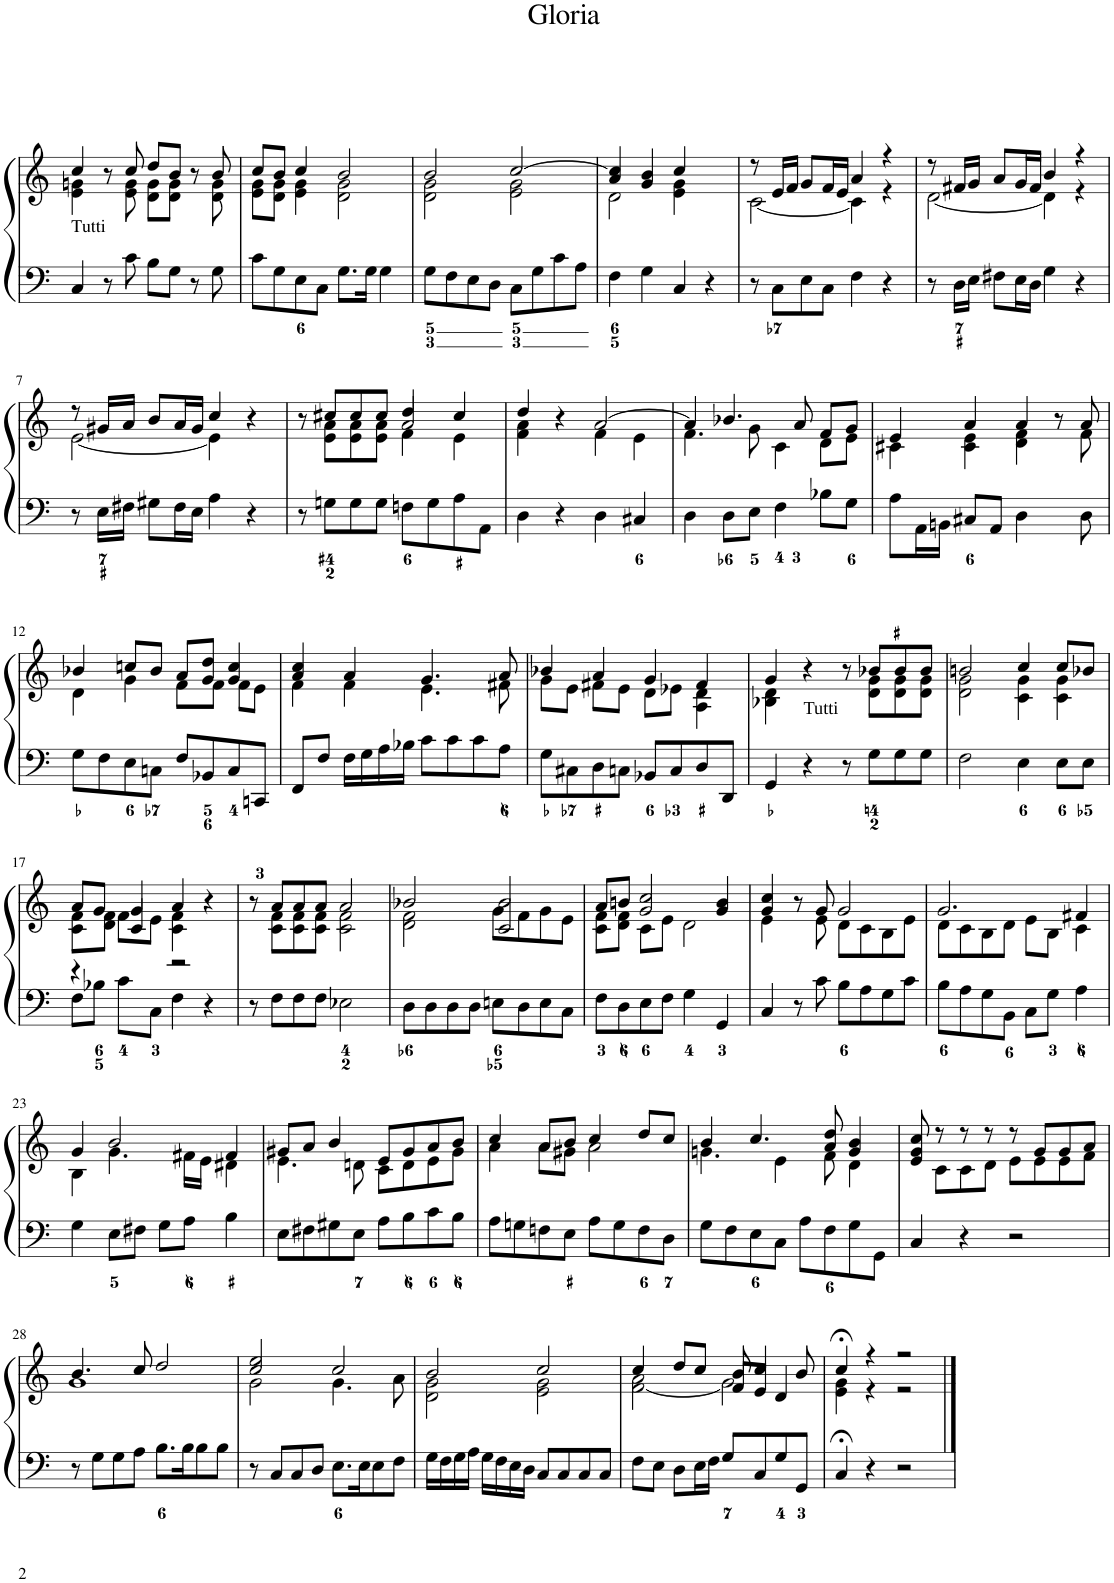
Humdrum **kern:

**kern	**kern
*part1	*part1
*staff2	*staff1
*I"Organo	*
*I'Org.	*
!!LO:PB:g=z
*clefF4	*clefG2
*k[]	*k[]
*M4/4	*M4/4
*met(c)	*met(c)
=1	=1
*	*^
!LO:TX:a:t=Tutti	!	!
4C/	4cc/	4e\ 4gn\
8r	8r	8ryy
8c\	8cc/	8e\ 8g\
8B\L	8dd/L	8d\ 8g\L
8G\J	8b/J	8d\ 8g\J
8r	8r	8ryy
8G\	8b/	8d\ 8g\
=2	=2	=2
8c\L	8cc/L	8e\ 8g\L
8G\	8b/J	8d\ 8g\J
8E\	4cc/	4e\ 4g\
8C\J	.	.
8.G\L	2b/	2d\ 2g\
16G\Jk	.	.
4G\	.	.
=3	=3	=3
8G\L	2b/	2d\ 2g\
8F\	.	.
8E\	.	.
8D\J	.	.
8C\L	[2cc/	2e\ 2g\
8G\	.	.
8c\	.	.
8A\J	.	.
=4	=4	=4
4F\	4a/ 4cc/]	2d\
4G\	4g/ 4b/	.
4C/	4cc/	4e\ 4g\
4r	4ryy	4ryy
=5	=5	=5
8r	8r	[2c\
8C\L	16e/LL	.
.	16f/JJ	.
8E\	8g/L	.
8C\J	16f/L	.
.	16e/JJ	.
4F\	4a/	4c\]
4r	4r	4r
=6	=6	=6
8r	8r	[2d\
16D\LL	16f#X/LL	.
16E\JJ	16g/JJ	.
8F#X\L	8a/L	.
16E\L	16g/L	.
16D\JJ	16f#/JJ	.
4G\	4b/	4d\]
4r	4r	4r
!!LO:LB:g=z	!!
=7	=7	=7
8r	8r	[2e\
16E\LL	16g#X/LL	.
16F#X\JJ	16a/JJ	.
8G#X\L	8b/L	.
16F#\L	16a/L	.
16E\JJ	16g#/JJ	.
4A\	4cc/	4e\]
4r	4r	4ryy
=8	=8	=8
*	*	*^
8r	8r	8ryy	2ryy
8Gn\L	8cc#X/L	8e\ 8a\L	.
8G\	8cc#/	8e\ 8a\	.
8G\J	8cc#/J	8e\ 8a\J	.
8Fn\L	4dd/	4f\	2a/
8G\	.	.	.
8A\	4cc#/	4e\	.
8AA\J	.	.	.
*	*	*v	*v
=9	=9	=9
4D\	4dd/	4f\ 4a\
4r	4r	4ryy
4D\	[2a/	4f\
4C#X/	.	4e\
=10	=10	=10
4D\	4a/]	4.f\
8D\L	4.b-X/	.
8E\J	.	8g\
4F\	.	4c\
.	8a/	.
8B-X\L	8f/L	8d\L
8G\J	8g/J	8e\J
=11	=11	=11
*^	*	*
4ryy	8A\L	4e/	4c#X\
.	16AA\L	.	.
.	16BBn\JJ	.	.
8C#X/L	4ryy	4a/	4c#\ 4e\
8AA/J	.	.	.
2ryy	4D\	4a/	4d\ 4f\
.	8ryy	8r	8ryy
.	8D\	8a/	8f\
*v	*v	*	*
!!LO:LB:g=z	!!
=12	=12	=12
8G\L	4b-X/	4d\
8F\	.	.
8E\	8ccn/L	4g\
8Cn\J	8b-/J	.
8F/L	8a/L	8f\L
8BB-X/	8g/ 8dd/J	8f\J
8C/	4g/ 4cc/	8f\L
8CCn/J	.	8e\J
=13	=13	=13
8FF/L	4a/ 4cc/	4f\
8F/J	.	.
16F\LL	4a/	4f\
16G\	.	.
16A\	.	.
16B-X\JJ	.	.
8c\L	4.g/	4.e\
8c\	.	.
8c\	.	.
8A\J	8a/	8f#X\
=14	=14	=14
8G\L	4b-X/	8g\L
8C#X\	.	8e\J
8D\	4a/	8f#X\L
8Cn\J	.	8e\J
8BB-X/L	4g/	8d\L
8C/	.	8e-X\J
8D/	4f#/	4A\ 4d\
8DD/J	.	.
=15	=15	=15
4GG/	4g/	4B-X\ 4d\
!LO:TX:a:t=Tutti	!	!
4r	4r	4.ryy
8r	8r	.
8G\L	8b-X/L	8d\ 8g\L
8G\	8b-/	8d\ 8g\
8G\J	8b-/J	8d\ 8g\J
=16	=16	=16
2F\	2bn/	2d\ 2g\
4E\	4cc/	4c\ 4g\
8E\L	8cc/L	4c\ 4g\
8E\J	8b-X/J	.
!!LO:LB:g=z
=17	=17	=17
*	*	*^
8F\L	8a/L	8c\ 8f\L	4r
8B-X\J	8g/J	8d\ 8f\J	.
8c\L	4g/	8f\L	4c/
8C\J	.	8e\J	.
4F\	4a/	4c\ 4f\	2r
4r	4r	4ryy	.
*	*	*v	*v
=18	=18	=18
8r	8r	8ryy
8F\L	8a/L	8c\ 8f\L
8F\	8a/	8c\ 8f\
8F\J	8a/J	8c\ 8f\J
2E-X\	2a/	2c\ 2f\
=19	=19	=19
*	*	*^
8D\L	2b-X/	2d\ 2f\	2ryy
8D\	.	.	.
8D\	.	.	.
8D\J	.	.	.
8En\L	2b-/	8g\L	2c/
8D\	.	8f\	.
8E\	.	8g\	.
8C\J	.	8e\J	.
*	*	*v	*v
=20	=20	=20
8F\L	8a/L	8c\ 8f\L
8D\	8bn/J	8d\ 8f\J
8E\	2g/ 2cc/	8c\L
8F\J	.	8e\J
4G\	.	2d\
4GG/	4g/ 4b/	.
=21	=21	=21
4C/	4g/ 4cc/	4e\
8r	8r	8ryy
8c\	8g/	8e\
8B\L	2g/	8d\L
8A\	.	8c\
8G\	.	8B\
8c\J	.	8e\J
=22	=22	=22
8B\L	2.g/	8d\L
8A\	.	8c\
8G\	.	8B\
8BB\J	.	8d\J
8C\L	.	8e\L
8G\J	.	8B\J
4A\	4f#X/	4c\
!!LO:LB:g=z	!!
=23	=23	=23
4G\	4g/	4B\
8E\L	2b/	4.g\
8F#X\J	.	.
8G\L	.	.
8A\J	.	16f#X\LL
.	.	16e\JJ
4B\	4f#/	4d#X\
=24	=24	=24
8E\L	8g#X/L	4.e\
8F#X\	8a/J	.
8G#X\	4b/	.
8E\J	.	8dn\
8A\L	8e/L	8c\L
8B\	8g#/	8d\
8c\	8a/	8e\
8B\J	8b/J	8g#\J
=25	=25	=25
8A\L	4cc/	4a\
8Gn\	.	.
8Fn\	8a/L	8a\L
8E\J	8b/J	8g#X\J
8A\L	4cc/	2a\
8G\	.	.
8F\	8dd/L	.
8D\J	8cc/J	.
=26	=26	=26
8G\L	4b/	4.gn\
8F\	.	.
8E\	4.cc/	.
8C\J	.	4e\
8A\L	.	.
8F\	8a/ 8dd/	8f\
8G\	4g/ 4b/	4d\
8GG\J	.	.
=27	=27	=27
4C/	8e/ 8g/ 8cc/	8ryy
.	8r	8c\L
4r	8r	8c\
.	8r	8d\J
2r	8r	8e\L
.	8g/L	8e\
.	8g/	8e\
.	8a/J	8f\J
!!LO:LB:g=z	!!
=28	=28	=28
8r	4.b/	1g
8G\L	.	.
8G\	.	.
8A\J	8cc/	.
8.B\L	2dd/	.
16B\K	.	.
8B\	.	.
8B\J	.	.
=29	=29	=29
8r	2cc/ 2ee/	2g\
8C/L	.	.
8C/	.	.
8D/J	.	.
8.E\L	2cc/	4.g\
16E\K	.	.
8E\	.	.
8F\J	.	8a\
=30	=30	=30
16G\LL	2b/	2d\ 2g\
16F\	.	.
16G\	.	.
16A\JJ	.	.
16G\LL	.	.
16F\	.	.
16E\	.	.
16D\JJ	.	.
8C/L	2cc/	2e\ 2g\
8C/	.	.
8C/	.	.
8C/J	.	.
=31	=31	=31
*	*	*^
8F\L	4cc/	[2f\ 2a\	2ryy
8E\J	.	.	.
8D\L	8dd/L	.	.
16E\L	8cc/J	.	.
16F\JJ	.	.	.
8G/L	8b/	2g\	8f/L]
8C/	4cc/	.	8e/J
8G/	.	.	4d/
8GG/J	8b/	.	.
*	*	*v	*v
=32	=32	=32
4C;</	4cc;</	4e\ 4g\
4r	4r	4r
2r	2r	2r
*	*v	*v
==	==
*-	*-
